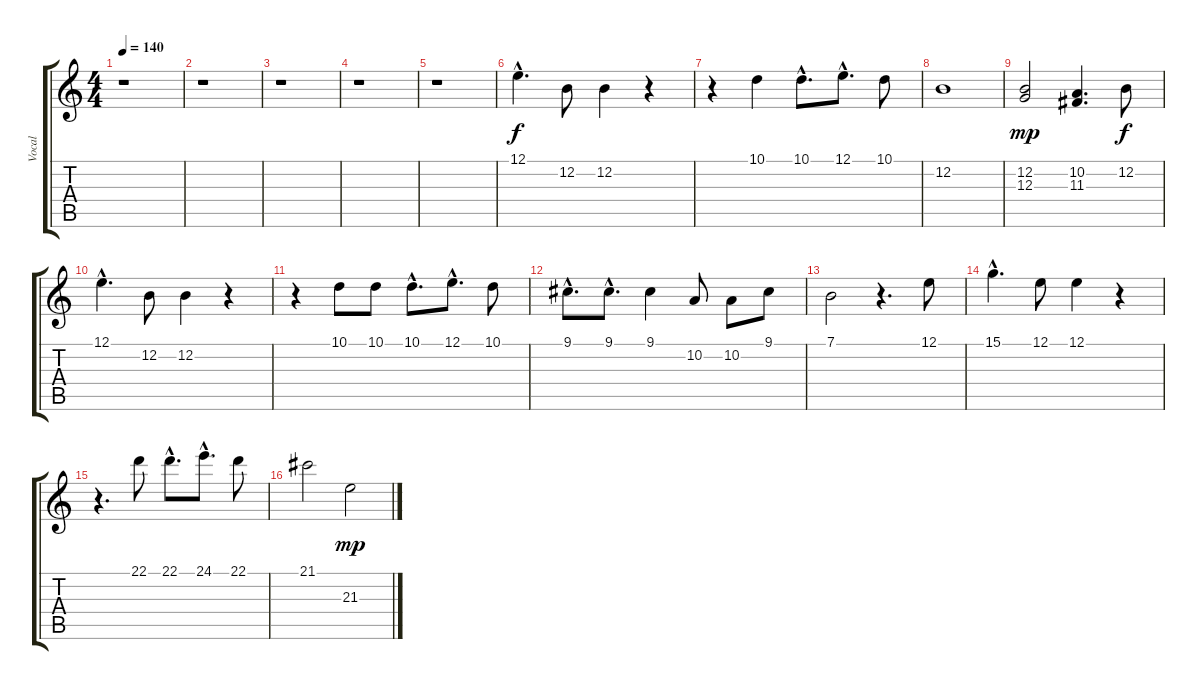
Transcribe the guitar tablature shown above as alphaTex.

\track ("Vocal" "Vocal") {instrument tenorsax}
\staff {score tabs}
\tuning (E4 B3 G3 D3 A2 E2) {hide}
\ts (4 4)
\tempo 140
\clef g2
\ks c
r.1{dy f} |
r.1 |
r.1 |
r.1 |
r.1 |
12.1{hac}.4{d} 12.2.8 12.2.4 r.4 |
r.4 10.1.4 10.1{hac}.8{d} 12.1{hac}.8{d} 10.1.8 |
12.2.1 |
(12.2 12.3).2{dy mp} (10.2 11.3).4{d} 12.2.8{dy f} |
12.1{hac}.4{d} 12.2.8 12.2.4 r.4 |
r.4 10.1.8 10.1.8 10.1{hac}.8{d} 12.1{hac}.8{d} 10.1.8 |
9.1{hac}.8{d} 9.1{hac}.8{d} 9.1.4 10.2.8 10.2.8 9.1.8 |
7.1.2 r.4{d} 12.1.8 |
15.1{hac}.4{d} 12.1.8 12.1.4 r.4 |
r.4{d} 22.1.8 22.1{hac}.8{d} 24.1{hac}.8{d} 22.1.8 |
21.1.2 21.3.2{dy mp}
